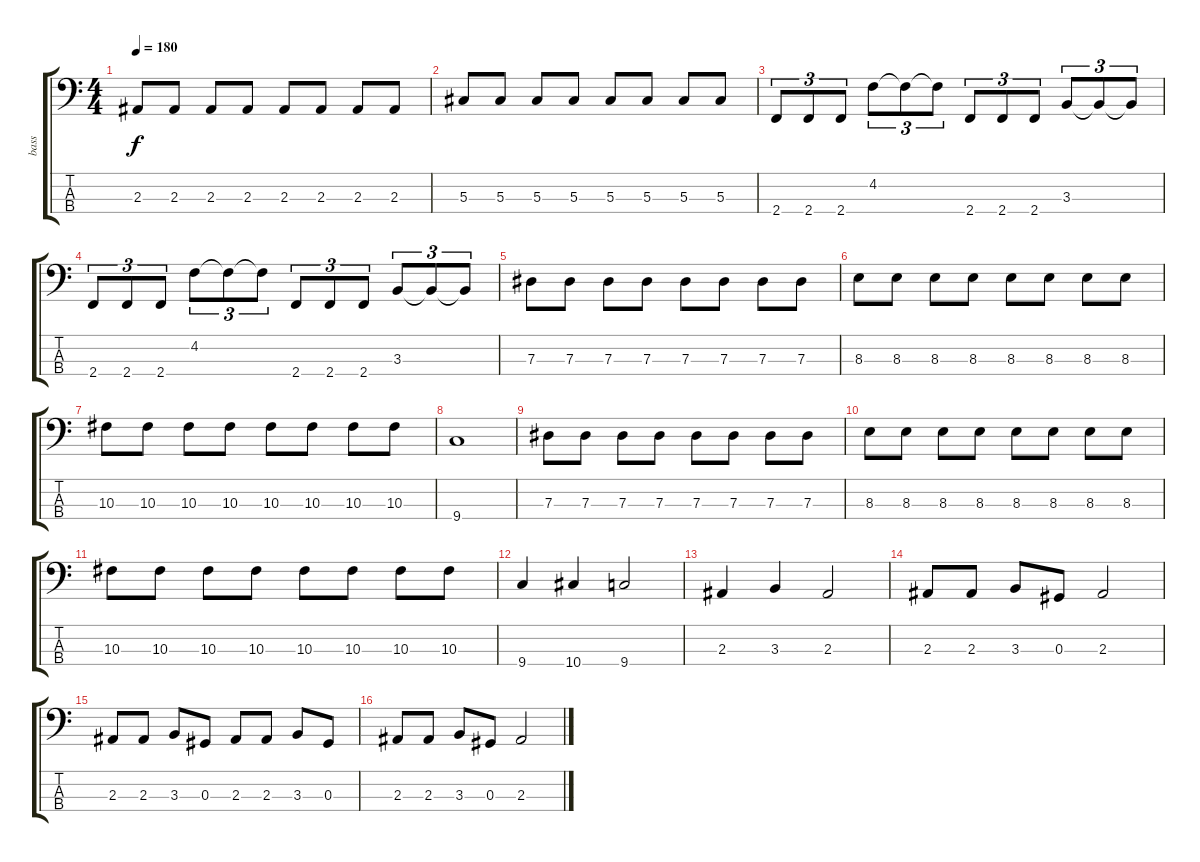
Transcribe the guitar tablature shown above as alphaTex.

\track ("bass" "bass") {instrument electricbasspick}
\staff {score tabs}
\tuning (Gb2 Db2 Ab1 Eb1) {hide}
\ts (4 4)
\tempo 180
\clef f4
\ks c
2.3.8{dy f} 2.3.8 2.3.8 2.3.8 2.3.8 2.3.8 2.3.8 2.3.8 |
5.3.8 5.3.8 5.3.8 5.3.8 5.3.8 5.3.8 5.3.8 5.3.8 |
2.4.8{tu (3 2)} 2.4.8{tu (3 2)} 2.4.8{tu (3 2)} 4.2.8{tu (3 2)} 4.2{t}.8{tu (3 2)} 4.2{t}.8{tu (3 2)} 2.4.8{tu (3 2)} 2.4.8{tu (3 2)} 2.4.8{tu (3 2)} 3.3.8{tu (3 2)} 3.3{t}.8{tu (3 2)} 3.3{t}.8{tu (3 2)} |
2.4.8{tu (3 2)} 2.4.8{tu (3 2)} 2.4.8{tu (3 2)} 4.2.8{tu (3 2)} 4.2{t}.8{tu (3 2)} 4.2{t}.8{tu (3 2)} 2.4.8{tu (3 2)} 2.4.8{tu (3 2)} 2.4.8{tu (3 2)} 3.3.8{tu (3 2)} 3.3{t}.8{tu (3 2)} 3.3{t}.8{tu (3 2)} |
7.3.8 7.3.8 7.3.8 7.3.8 7.3.8 7.3.8 7.3.8 7.3.8 |
8.3.8 8.3.8 8.3.8 8.3.8 8.3.8 8.3.8 8.3.8 8.3.8 |
10.3.8 10.3.8 10.3.8 10.3.8 10.3.8 10.3.8 10.3.8 10.3.8 |
9.4.1 |
7.3.8 7.3.8 7.3.8 7.3.8 7.3.8 7.3.8 7.3.8 7.3.8 |
8.3.8 8.3.8 8.3.8 8.3.8 8.3.8 8.3.8 8.3.8 8.3.8 |
10.3.8 10.3.8 10.3.8 10.3.8 10.3.8 10.3.8 10.3.8 10.3.8 |
9.4.4 10.4.4 9.4.2 |
2.3.4 3.3.4 2.3.2 |
2.3.8 2.3.8 3.3.8 0.3.8 2.3.2 |
2.3.8 2.3.8 3.3.8 0.3.8 2.3.8 2.3.8 3.3.8 0.3.8 |
2.3.8 2.3.8 3.3.8 0.3.8 2.3.2
